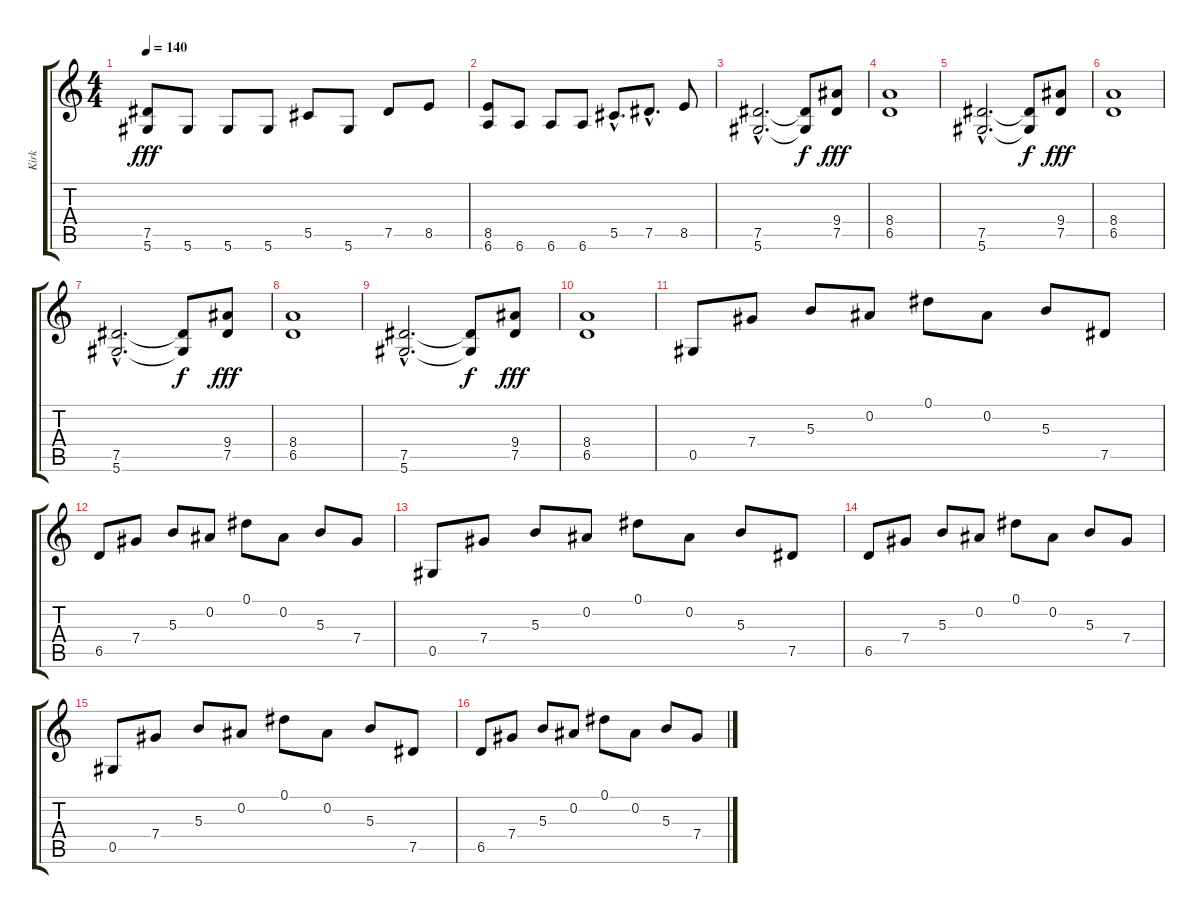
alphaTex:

\track ("Kirk" "Kirk") {instrument overdrivenguitar}
\staff {score tabs}
\tuning (Eb4 Bb3 Gb3 Db3 Ab2 Eb2) {hide}
\ts (4 4)
\tempo 140
\clef g2
\ks c
(7.5 5.6).8{dy fff} 5.6.8 5.6.8 5.6.8 5.5.8 5.6.8 7.5.8 8.5.8 |
(8.5 6.6).8 6.6.8 6.6.8 6.6.8 5.5{hac}.8{d} 7.5{hac}.8{d} 8.5.8 |
(7.5{hac} 5.6{hac}).2{d} (7.5{t} 5.6{t}).8{dy f} (9.4 7.5).8{dy fff} |
(8.4 6.5).1 |
(7.5{hac} 5.6{hac}).2{d} (7.5{t} 5.6{t}).8{dy f} (9.4 7.5).8{dy fff} |
(8.4 6.5).1 |
(7.5{hac} 5.6{hac}).2{d} (7.5{t} 5.6{t}).8{dy f} (9.4 7.5).8{dy fff} |
(8.4 6.5).1 |
(7.5{hac} 5.6{hac}).2{d} (7.5{t} 5.6{t}).8{dy f} (9.4 7.5).8{dy fff} |
(8.4 6.5).1 |
0.5.8{volume 16} 7.4.8 5.3.8 0.2.8 0.1.8 0.2.8 5.3.8 7.5.8 |
6.5.8 7.4.8 5.3.8 0.2.8 0.1.8 0.2.8 5.3.8 7.4.8 |
0.5.8 7.4.8 5.3.8 0.2.8 0.1.8 0.2.8 5.3.8 7.5.8 |
6.5.8 7.4.8 5.3.8 0.2.8 0.1.8 0.2.8 5.3.8 7.4.8 |
0.5.8 7.4.8 5.3.8 0.2.8 0.1.8 0.2.8 5.3.8 7.5.8 |
6.5.8 7.4.8 5.3.8 0.2.8 0.1.8 0.2.8 5.3.8 7.4.8
